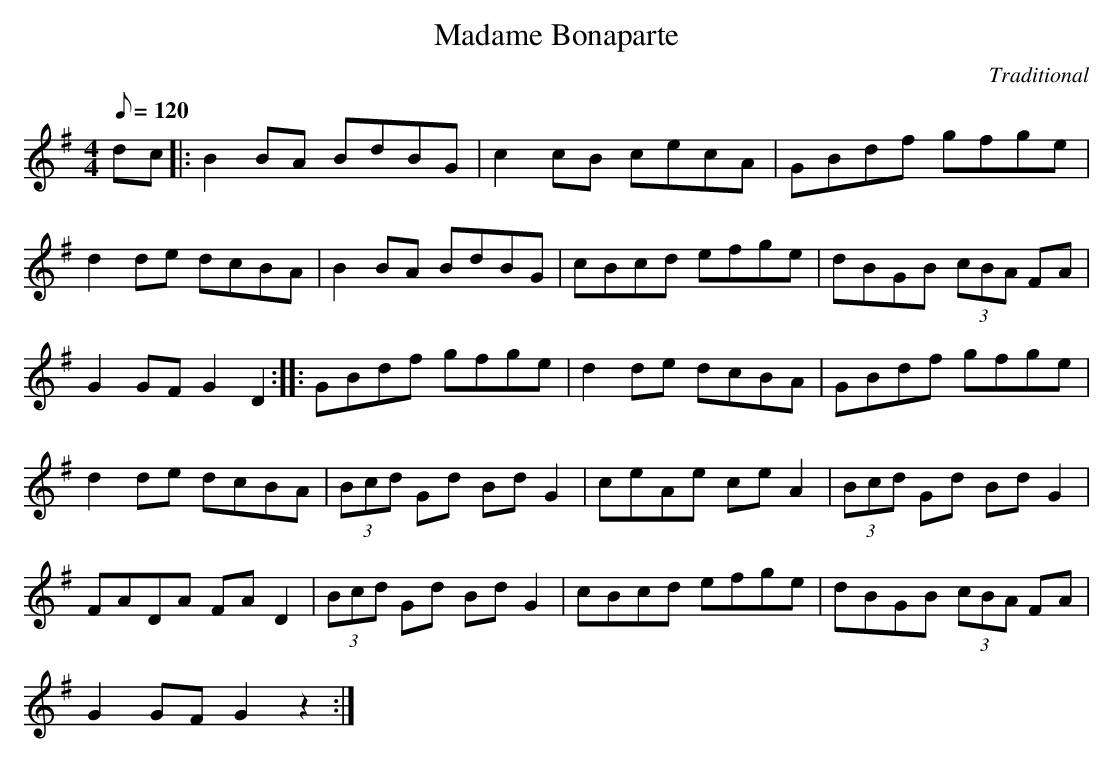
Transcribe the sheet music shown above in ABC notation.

X:1
T:Madame Bonaparte
M:4/4
L:1/8
Q:120     %Tempo
C:Traditional
K:G
dc |:B2 BA BdBG |c2 cB cecA |GBdf gfge |
d2 de dcBA |B2 BA BdBG |cBcd efge |dBGB (3cBA FA |
G2 GF G2 D2 :||:GBdf gfge |d2 de dcBA |GBdf gfge |
d2 de dcBA |(3Bcd Gd Bd G2 |ceAe ce A2 |(3Bcd Gd Bd G2 |
FADA FA D2 |(3Bcd Gd Bd G2 |cBcd efge |dBGB (3cBA FA |
G2 GF G2 z2 :|
